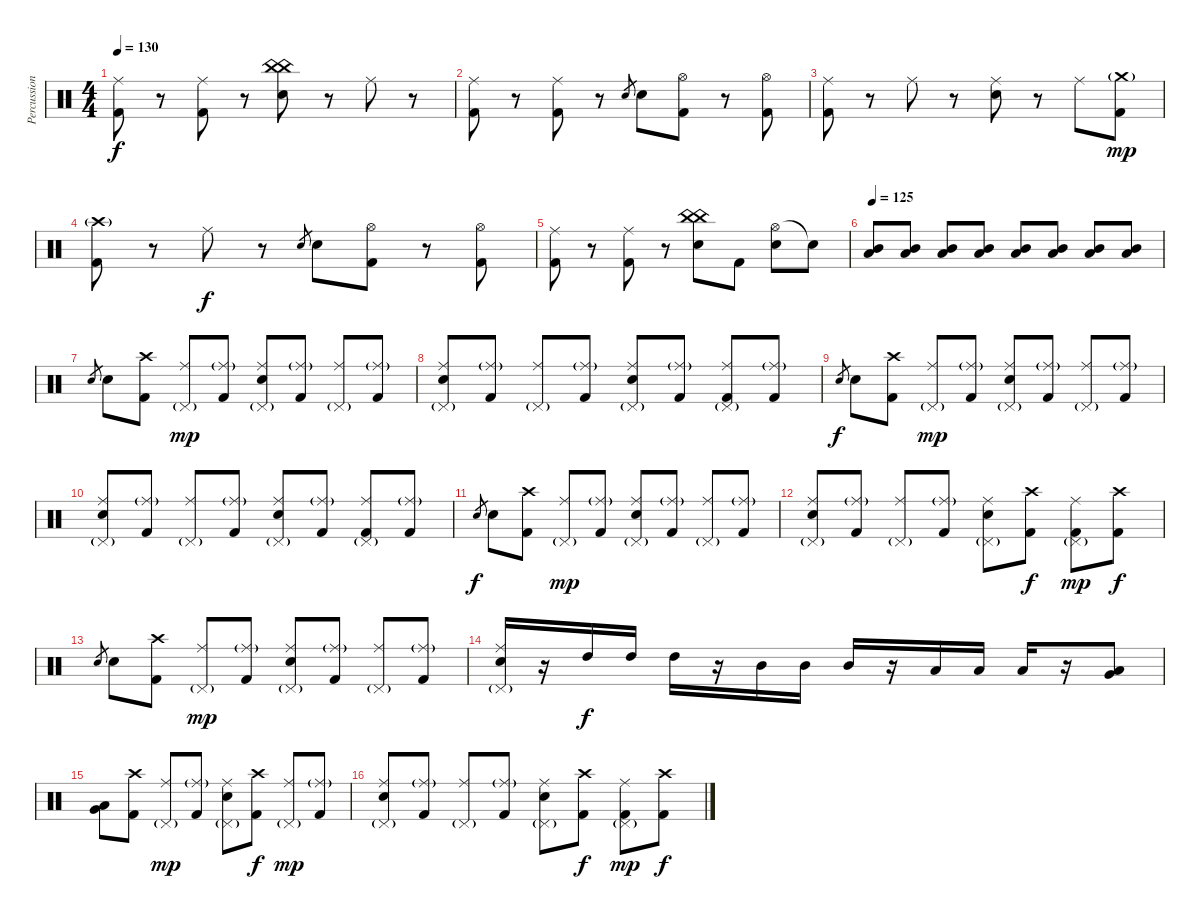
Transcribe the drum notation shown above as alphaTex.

\track ("Percussion" "Percussion") {instrument percussion}
\staff {score}
\articulation defaults
\ts (4 4)
\tempo 130
\clef neutral
\ks c
("Ride (middle)" "Kick (hit) 2").8{dy f} r.8 ("Ride (middle)" "Kick (hit) 2").8 r.8 ("China (hit)" "China (hit)" "Electric Snare (hit)").8 r.8 "Ride (middle)".8 r.8 |
("Ride (middle)" "Kick (hit) 2").8 r.8 ("Ride (middle)" "Kick (hit) 2").8 r.8 "Electric Snare (hit)".8{gr} "Electric Snare (hit)".8 ("Hi-Hat (open)" "Kick (hit) 2").8 r.8 ("Hi-Hat (open)" "Kick (hit) 2").8 |
("Ride (middle)" "Kick (hit) 2").8 r.8 "Ride (middle)".8 r.8 ("Ride (middle)" "Electric Snare (hit)").8 r.8 "Ride (middle)".8 ("Crash medium (hit)"{g} "Kick (hit) 2").8{dy mp} |
("Crash high (hit)"{g} "Kick (hit) 2").8 r.8 "Ride (middle)".8{dy f} r.8 "Electric Snare (hit)".8{gr} "Electric Snare (hit)".8 ("Hi-Hat (open)" "Kick (hit) 2").8 r.8 ("Hi-Hat (open)" "Kick (hit) 2").8 |
("Ride (middle)" "Kick (hit) 2").8 r.8 ("Ride (middle)" "Kick (hit) 2").8 r.8 ("China (hit)" "China (hit)" "Electric Snare (hit)").8 "Kick (hit) 2".8 ("Hi-Hat (open)" "Electric Snare (hit)").8 "Snare (hit)"{t}.8 |
\tempo 125
("Mid Tom (hit)" "Low Tom (hit)").8 ("Mid Tom (hit)" "Low Tom (hit)").8 ("Mid Tom (hit)" "Low Tom (hit)").8 ("Mid Tom (hit)" "Low Tom (hit)").8 ("Mid Tom (hit)" "Low Tom (hit)").8 ("Mid Tom (hit)" "Low Tom (hit)").8 ("Mid Tom (hit)" "Low Tom (hit)").8 ("Mid Tom (hit)" "Low Tom (hit)").8 |
"Electric Snare (hit)".8{gr} "Electric Snare (hit)".8 ("Crash high (hit)" "Kick (hit) 2").8 ("Ride (middle)" "Pedal Hi-Hat (hit)"{g}).8{dy mp} ("Ride (middle)"{g} "Kick (hit) 2").8 ("Ride (middle)" "Electric Snare (hit)" "Pedal Hi-Hat (hit)"{g}).8 ("Ride (middle)"{g} "Kick (hit) 2").8 ("Ride (middle)" "Pedal Hi-Hat (hit)"{g}).8 ("Ride (middle)"{g} "Kick (hit) 2").8 |
("Ride (middle)" "Electric Snare (hit)" "Pedal Hi-Hat (hit)"{g}).8 ("Ride (middle)"{g} "Kick (hit) 2").8 ("Ride (middle)" "Pedal Hi-Hat (hit)"{g}).8 ("Ride (middle)"{g} "Kick (hit) 2").8 ("Ride (middle)" "Electric Snare (hit)" "Pedal Hi-Hat (hit)"{g}).8 ("Ride (middle)"{g} "Kick (hit) 2").8 ("Ride (middle)" "Pedal Hi-Hat (hit)"{g} "Kick (hit) 2").8 ("Ride (middle)"{g} "Kick (hit) 2").8 |
"Electric Snare (hit)".8{gr dy f} "Electric Snare (hit)".8 ("Crash high (hit)" "Kick (hit) 2").8 ("Ride (middle)" "Pedal Hi-Hat (hit)"{g}).8{dy mp} ("Ride (middle)"{g} "Kick (hit) 2").8 ("Ride (middle)" "Electric Snare (hit)" "Pedal Hi-Hat (hit)"{g}).8 ("Ride (middle)"{g} "Kick (hit) 2").8 ("Ride (middle)" "Pedal Hi-Hat (hit)"{g}).8 ("Ride (middle)"{g} "Kick (hit) 2").8 |
("Ride (middle)" "Electric Snare (hit)" "Pedal Hi-Hat (hit)"{g}).8 ("Ride (middle)"{g} "Kick (hit) 2").8 ("Ride (middle)" "Pedal Hi-Hat (hit)"{g}).8 ("Ride (middle)"{g} "Kick (hit) 2").8 ("Ride (middle)" "Electric Snare (hit)" "Pedal Hi-Hat (hit)"{g}).8 ("Ride (middle)"{g} "Kick (hit) 2").8 ("Ride (middle)" "Pedal Hi-Hat (hit)"{g} "Kick (hit) 2").8 ("Ride (middle)"{g} "Kick (hit) 2").8 |
"Electric Snare (hit)".8{gr dy f} "Electric Snare (hit)".8 ("Crash high (hit)" "Kick (hit) 2").8 ("Ride (middle)" "Pedal Hi-Hat (hit)"{g}).8{dy mp} ("Ride (middle)"{g} "Kick (hit) 2").8 ("Ride (middle)" "Electric Snare (hit)" "Pedal Hi-Hat (hit)"{g}).8 ("Ride (middle)"{g} "Kick (hit) 2").8 ("Ride (middle)" "Pedal Hi-Hat (hit)"{g}).8 ("Ride (middle)"{g} "Kick (hit) 2").8 |
("Ride (middle)" "Electric Snare (hit)" "Pedal Hi-Hat (hit)"{g}).8 ("Ride (middle)"{g} "Kick (hit) 2").8 ("Ride (middle)" "Pedal Hi-Hat (hit)"{g}).8 ("Ride (middle)"{g} "Kick (hit) 2").8 ("Ride (middle)" "Electric Snare (hit)" "Pedal Hi-Hat (hit)"{g}).8 ("Crash high (hit)" "Kick (hit) 2").8{dy f} ("Ride (middle)" "Pedal Hi-Hat (hit)"{g} "Kick (hit) 2").8{dy mp} ("Crash high (hit)" "Kick (hit) 2").8{dy f} |
"Electric Snare (hit)".8{gr} "Electric Snare (hit)".8 ("Crash high (hit)" "Kick (hit) 2").8 ("Ride (middle)" "Pedal Hi-Hat (hit)"{g}).8{dy mp} ("Ride (middle)"{g} "Kick (hit) 2").8 ("Ride (middle)" "Electric Snare (hit)" "Pedal Hi-Hat (hit)"{g}).8 ("Ride (middle)"{g} "Kick (hit) 2").8 ("Ride (middle)" "Pedal Hi-Hat (hit)"{g}).8 ("Ride (middle)"{g} "Kick (hit) 2").8 |
("Ride (middle)" "Electric Snare (hit)" "Pedal Hi-Hat (hit)"{g}).16 r.16 "High Tom (hit)".16{dy f} "High Tom (hit)".16 "High Tom (hit)".16 r.16 "Mid Tom (hit)".16 "Mid Tom (hit)".16 "Mid Tom (hit)".16 r.16 "Low Tom (hit)".16 "Low Tom (hit)".16 "Low Tom (hit)".16 r.16 ("Very Low Tom (hit)" "Low Floor Tom (hit)").8 |
("Very Low Tom (hit)" "Low Floor Tom (hit)").8 ("Crash high (hit)" "Kick (hit) 2").8 ("Ride (middle)" "Pedal Hi-Hat (hit)"{g}).8{dy mp} ("Ride (middle)"{g} "Kick (hit) 2").8 ("Ride (middle)" "Electric Snare (hit)" "Pedal Hi-Hat (hit)"{g}).8 ("Crash high (hit)" "Kick (hit) 2").8{dy f} ("Ride (middle)" "Pedal Hi-Hat (hit)"{g}).8{dy mp} ("Ride (middle)"{g} "Kick (hit) 2").8 |
("Ride (middle)" "Electric Snare (hit)" "Pedal Hi-Hat (hit)"{g}).8 ("Ride (middle)"{g} "Kick (hit) 2").8 ("Ride (middle)" "Pedal Hi-Hat (hit)"{g}).8 ("Ride (middle)"{g} "Kick (hit) 2").8 ("Ride (middle)" "Electric Snare (hit)" "Pedal Hi-Hat (hit)"{g}).8 ("Crash high (hit)" "Kick (hit) 2").8{dy f} ("Ride (middle)" "Pedal Hi-Hat (hit)"{g} "Kick (hit) 2").8{dy mp} ("Crash high (hit)" "Kick (hit) 2").8{dy f}
